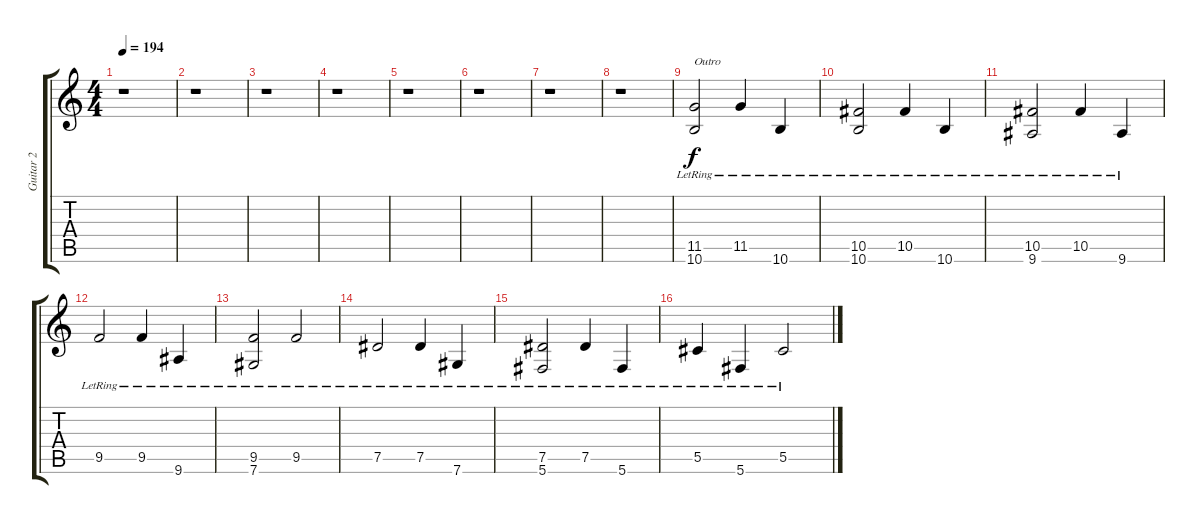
\track ("Guitar 2" "Guitar 2") {instrument distortionguitar}
\staff {score tabs}
\tuning (Eb4 Bb3 Gb3 Db3 Ab2 Db2) {hide}
\ts (4 4)
\tempo 194
\clef g2
\ks c
r.1{dy f} |
r.1 |
r.1 |
r.1 |
r.1 |
r.1 |
r.1 |
r.1 |
(11.5{lr} 10.6{lr}).2{txt "Outro"} 11.5{lr}.4 10.6{lr}.4 |
(10.5{lr} 10.6{lr}).2 10.5{lr}.4 10.6{lr}.4 |
(10.5{lr} 9.6{lr}).2 10.5{lr}.4 9.6{lr}.4 |
9.5{lr}.2 9.5{lr}.4 9.6{lr}.4 |
(9.5{lr} 7.6{lr}).2 9.5{lr}.2 |
7.5{lr}.2 7.5{lr}.4 7.6{lr}.4 |
(7.5{lr} 5.6{lr}).2 7.5{lr}.4 5.6{lr}.4 |
5.5{lr}.4 5.6{lr}.4 5.5{lr}.2
